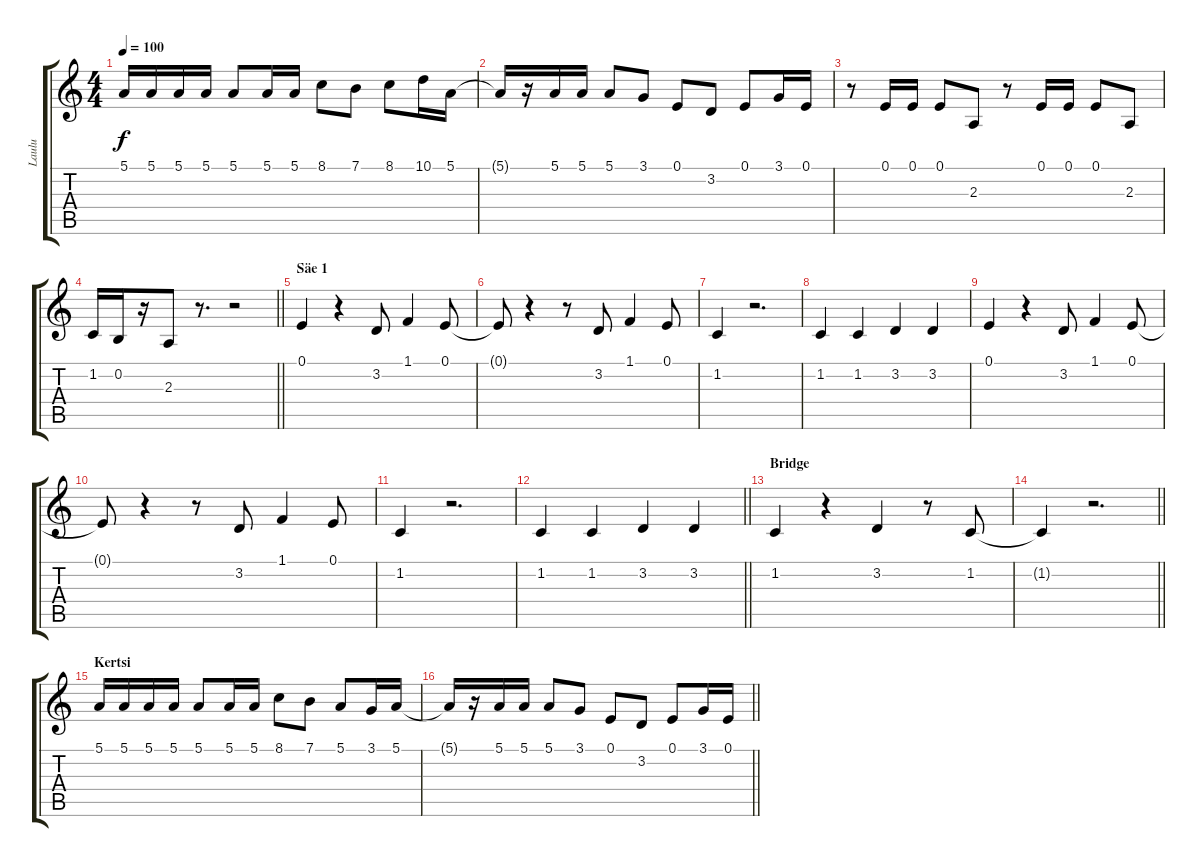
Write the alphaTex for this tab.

\track ("Laulu" "Laulu") {instrument lead6voice}
\staff {score tabs}
\tuning (E4 B3 G3 D3 A2 E2) {hide}
\ts (4 4)
\tempo 100
\clef g2
\ks c
5.1.16{dy f} 5.1.16 5.1.16 5.1.16 5.1.8 5.1.16 5.1.16 8.1.8 7.1.8 8.1.8 10.1.16 5.1.16 |
5.1{t}.16 r.16 5.1.16 5.1.16 5.1.8 3.1.8 0.1.8 3.2.8 0.1.8 3.1.16 0.1.16 |
r.8 0.1.16 0.1.16 0.1.8 2.3.8 r.8 0.1.16 0.1.16 0.1.8 2.3.8 |
\barLineRight lightlight
1.2.16 0.2.16 r.16 2.3.8 r.8{d} r.2 |
\section ("" "Säe 1")
0.1.4 r.4 3.2.8 1.1.4 0.1.8 |
0.1{t}.8 r.4 r.8 3.2.8 1.1.4 0.1.8 |
1.2.4 r.2{d} |
1.2.4 1.2.4 3.2.4 3.2.4 |
0.1.4 r.4 3.2.8 1.1.4 0.1.8 |
0.1{t}.8 r.4 r.8 3.2.8 1.1.4 0.1.8 |
1.2.4 r.2{d} |
\barLineRight lightlight
1.2.4 1.2.4 3.2.4 3.2.4 |
\section ("" "Bridge")
1.2.4 r.4 3.2.4 r.8 1.2.8 |
\barLineRight lightlight
1.2{t}.4 r.2{d} |
\section ("" "Kertsi")
5.1.16 5.1.16 5.1.16 5.1.16 5.1.8 5.1.16 5.1.16 8.1.8 7.1.8 5.1.8 3.1.16 5.1.16 |
\barLineRight lightlight
5.1{t}.16 r.16 5.1.16 5.1.16 5.1.8 3.1.8 0.1.8 3.2.8 0.1.8 3.1.16 0.1.16
